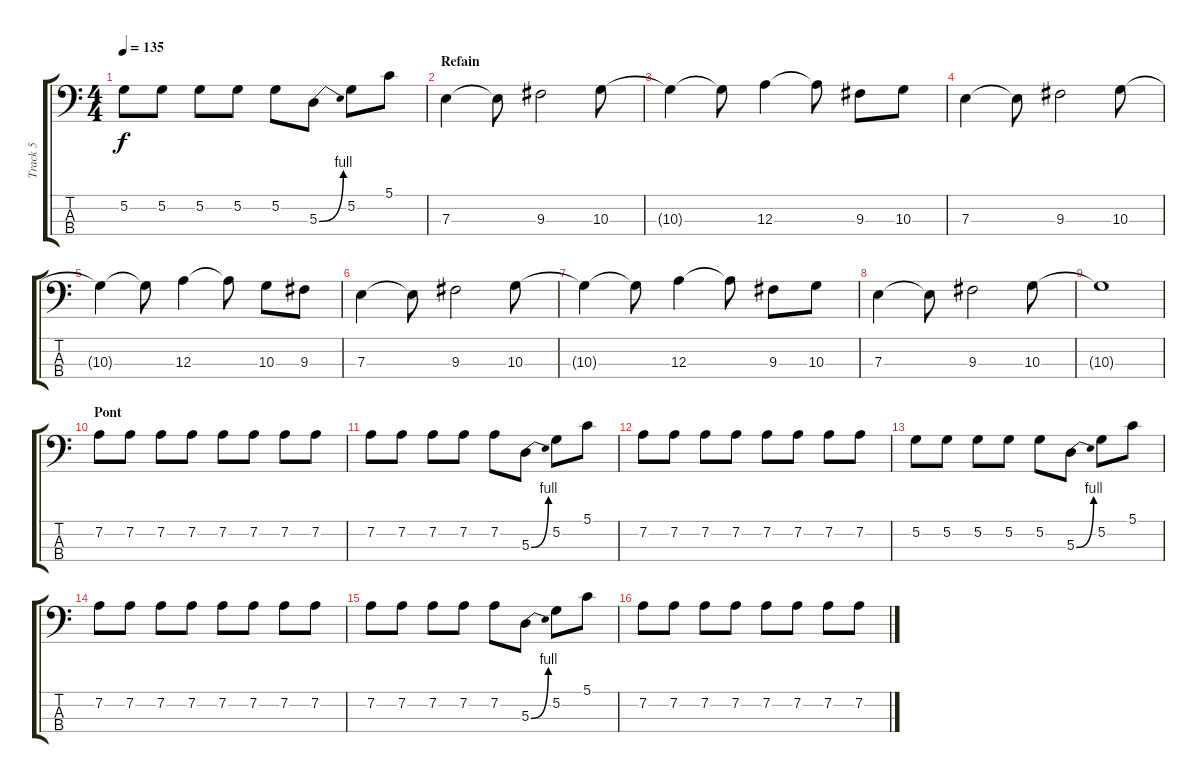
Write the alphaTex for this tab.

\track ("Track 5" "Track 5") {instrument electricbassfinger}
\staff {score tabs}
\tuning (G2 D2 A1 E1) {hide}
\ts (4 4)
\tempo 135
\clef f4
\ks c
5.2.8{dy f} 5.2.8 5.2.8 5.2.8 5.2.8 5.3{be (bend 0 0 60 4)}.8 5.2.8 5.1.8 |
\section ("" "Refain")
7.3.4 7.3{t}.8 9.3.2 10.3.8 |
10.3{t}.4 10.3{t}.8 12.3.4 12.3{t}.8 9.3.8 10.3.8 |
7.3.4 7.3{t}.8 9.3.2 10.3.8 |
10.3{t}.4 10.3{t}.8 12.3.4 12.3{t}.8 10.3.8 9.3.8 |
7.3.4 7.3{t}.8 9.3.2 10.3.8 |
10.3{t}.4 10.3{t}.8 12.3.4 12.3{t}.8 9.3.8 10.3.8 |
7.3.4 7.3{t}.8 9.3.2 10.3.8 |
10.3{t}.1 |
\section ("" "Pont")
7.2.8 7.2.8 7.2.8 7.2.8 7.2.8 7.2.8 7.2.8 7.2.8 |
7.2.8 7.2.8 7.2.8 7.2.8 7.2.8 5.3{be (bend 0 0 60 4)}.8 5.2.8 5.1.8 |
7.2.8 7.2.8 7.2.8 7.2.8 7.2.8 7.2.8 7.2.8 7.2.8 |
5.2.8 5.2.8 5.2.8 5.2.8 5.2.8 5.3{be (bend 0 0 60 4)}.8 5.2.8 5.1.8 |
7.2.8 7.2.8 7.2.8 7.2.8 7.2.8 7.2.8 7.2.8 7.2.8 |
7.2.8 7.2.8 7.2.8 7.2.8 7.2.8 5.3{be (bend 0 0 60 4)}.8 5.2.8 5.1.8 |
7.2.8 7.2.8 7.2.8 7.2.8 7.2.8 7.2.8 7.2.8 7.2.8
